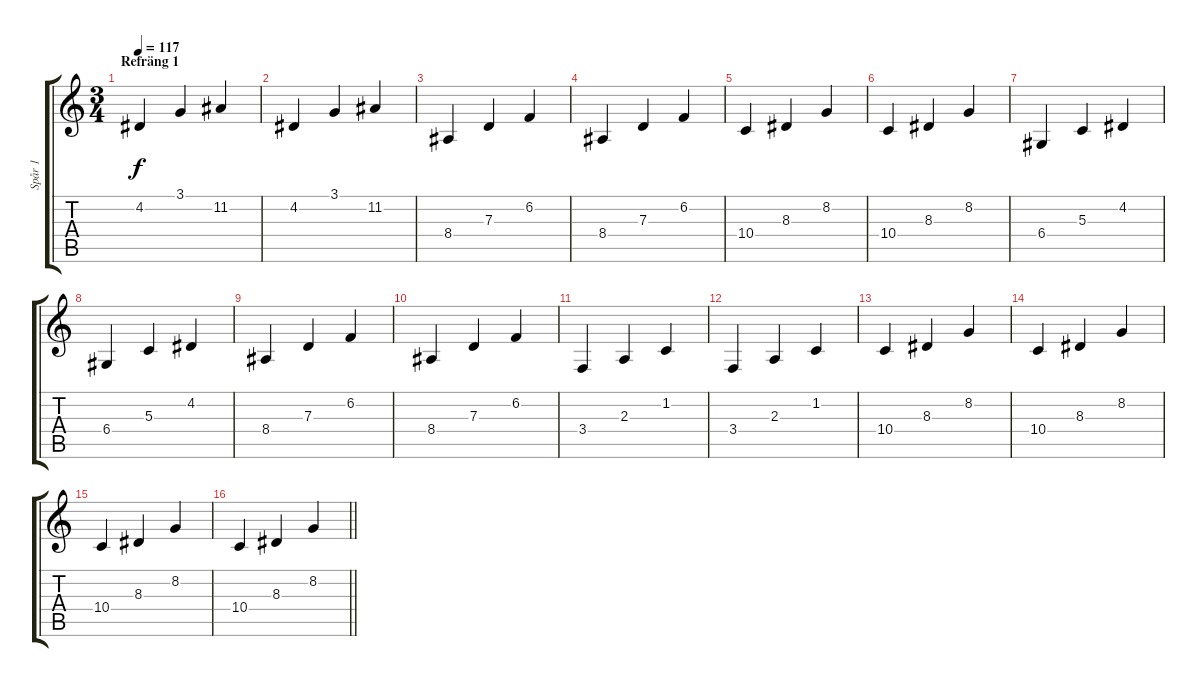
\track ("Spår 1" "Spår 1") {instrument acousticgrandpiano}
\staff {score tabs}
\tuning (E4 B3 G3 D3 A2 E2) {hide}
\ts (3 4)
\section ("" "Refräng 1")
\tempo 117
\clef g2
\ks c
4.2.4{dy f} 3.1.4 11.2.4 |
4.2.4 3.1.4 11.2.4 |
8.4.4 7.3.4 6.2.4 |
8.4.4 7.3.4 6.2.4 |
10.4.4 8.3.4 8.2.4 |
10.4.4 8.3.4 8.2.4 |
6.4.4 5.3.4 4.2.4 |
6.4.4 5.3.4 4.2.4 |
8.4.4 7.3.4 6.2.4 |
8.4.4 7.3.4 6.2.4 |
3.4.4 2.3.4 1.2.4 |
3.4.4 2.3.4 1.2.4 |
10.4.4 8.3.4 8.2.4 |
10.4.4 8.3.4 8.2.4 |
10.4.4 8.3.4 8.2.4 |
\barLineRight lightlight
10.4.4 8.3.4 8.2.4
